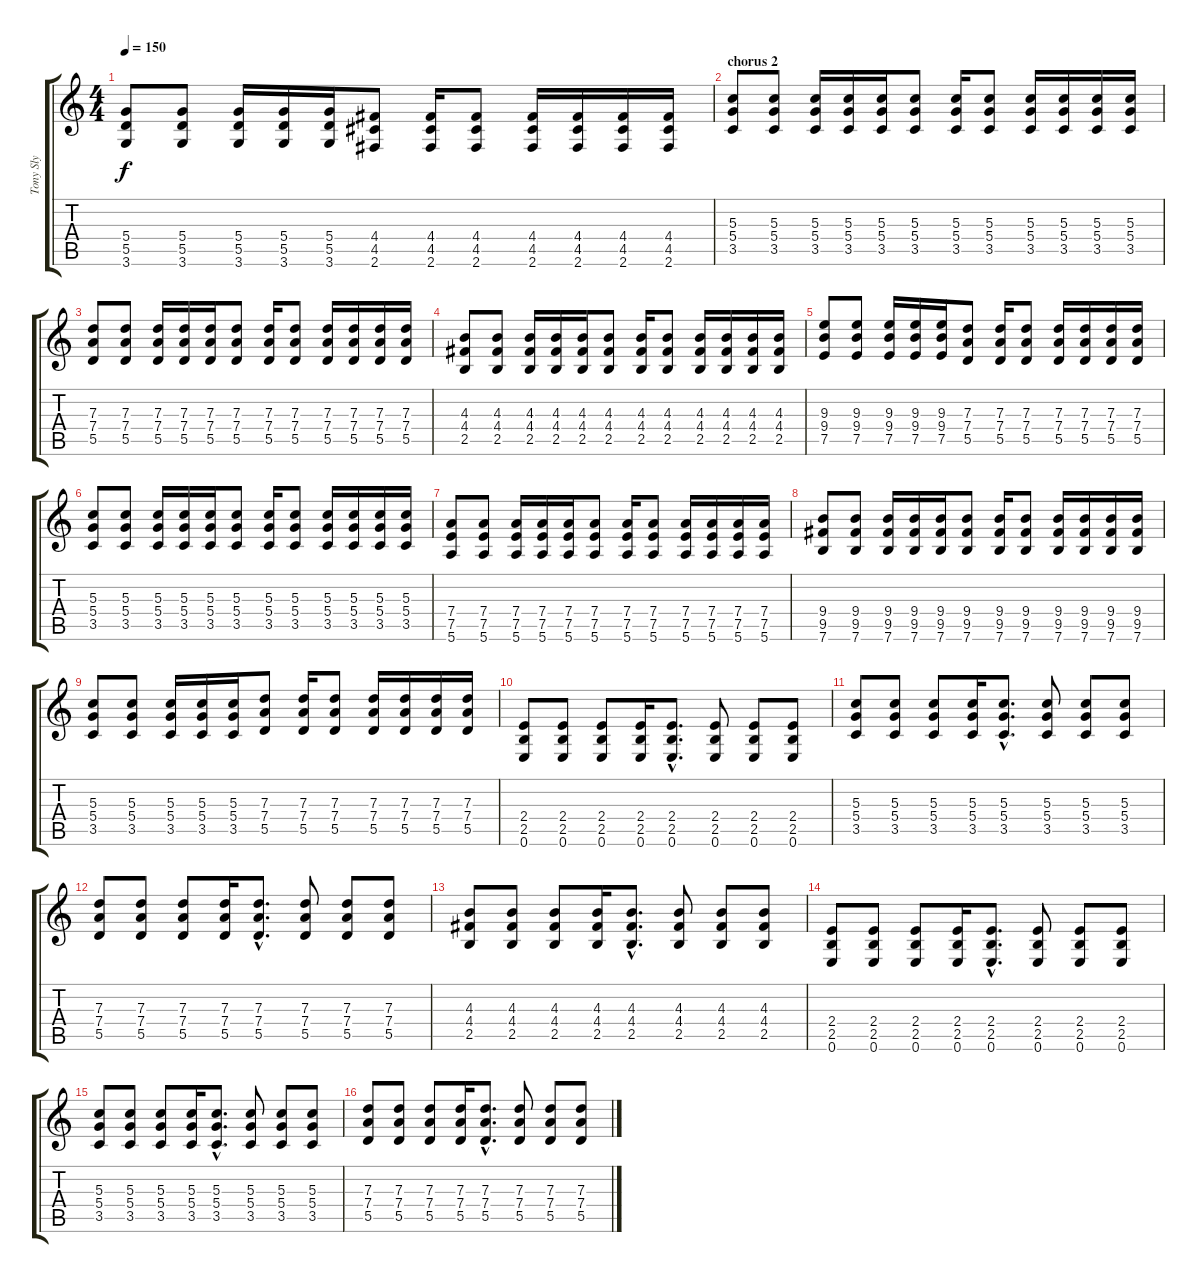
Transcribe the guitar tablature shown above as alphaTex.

\track ("Tony Sly" "Tony Sly") {instrument distortionguitar}
\staff {score tabs}
\tuning (E4 B3 G3 D3 A2 E2) {hide}
\ts (4 4)
\tempo 150
\clef g2
\ks c
(5.4 5.5 3.6).8{dy f} (5.4 5.5 3.6).8 (5.4 5.5 3.6).16 (5.4 5.5 3.6).16 (5.4 5.5 3.6).16 (4.4 4.5 2.6).8 (4.4 4.5 2.6).16 (4.4 4.5 2.6).8 (4.4 4.5 2.6).16 (4.4 4.5 2.6).16 (4.4 4.5 2.6).16 (4.4 4.5 2.6).16 |
\section ("" "chorus 2")
(5.3 5.4 3.5).8 (5.3 5.4 3.5).8 (5.3 5.4 3.5).16 (5.3 5.4 3.5).16 (5.3 5.4 3.5).16 (5.3 5.4 3.5).8 (5.3 5.4 3.5).16 (5.3 5.4 3.5).8 (5.3 5.4 3.5).16 (5.3 5.4 3.5).16 (5.3 5.4 3.5).16 (5.3 5.4 3.5).16 |
(7.3 7.4 5.5).8 (7.3 7.4 5.5).8 (7.3 7.4 5.5).16 (7.3 7.4 5.5).16 (7.3 7.4 5.5).16 (7.3 7.4 5.5).8 (7.3 7.4 5.5).16 (7.3 7.4 5.5).8 (7.3 7.4 5.5).16 (7.3 7.4 5.5).16 (7.3 7.4 5.5).16 (7.3 7.4 5.5).16 |
(4.3 4.4 2.5).8 (4.3 4.4 2.5).8 (4.3 4.4 2.5).16 (4.3 4.4 2.5).16 (4.3 4.4 2.5).16 (4.3 4.4 2.5).8 (4.3 4.4 2.5).16 (4.3 4.4 2.5).8 (4.3 4.4 2.5).16 (4.3 4.4 2.5).16 (4.3 4.4 2.5).16 (4.3 4.4 2.5).16 |
(9.3 9.4 7.5).8 (9.3 9.4 7.5).8 (9.3 9.4 7.5).16 (9.3 9.4 7.5).16 (9.3 9.4 7.5).16 (7.3 7.4 5.5).8 (7.3 7.4 5.5).16 (7.3 7.4 5.5).8 (7.3 7.4 5.5).16 (7.3 7.4 5.5).16 (7.3 7.4 5.5).16 (7.3 7.4 5.5).16 |
(5.3 5.4 3.5).8 (5.3 5.4 3.5).8 (5.3 5.4 3.5).16 (5.3 5.4 3.5).16 (5.3 5.4 3.5).16 (5.3 5.4 3.5).8 (5.3 5.4 3.5).16 (5.3 5.4 3.5).8 (5.3 5.4 3.5).16 (5.3 5.4 3.5).16 (5.3 5.4 3.5).16 (5.3 5.4 3.5).16 |
(7.4 7.5 5.6).8 (7.4 7.5 5.6).8 (7.4 7.5 5.6).16 (7.4 7.5 5.6).16 (7.4 7.5 5.6).16 (7.4 7.5 5.6).8 (7.4 7.5 5.6).16 (7.4 7.5 5.6).8 (7.4 7.5 5.6).16 (7.4 7.5 5.6).16 (7.4 7.5 5.6).16 (7.4 7.5 5.6).16 |
(9.4 9.5 7.6).8 (9.4 9.5 7.6).8 (9.4 9.5 7.6).16 (9.4 9.5 7.6).16 (9.4 9.5 7.6).16 (9.4 9.5 7.6).8 (9.4 9.5 7.6).16 (9.4 9.5 7.6).8 (9.4 9.5 7.6).16 (9.4 9.5 7.6).16 (9.4 9.5 7.6).16 (9.4 9.5 7.6).16 |
(5.3 5.4 3.5).8 (5.3 5.4 3.5).8 (5.3 5.4 3.5).16 (5.3 5.4 3.5).16 (5.3 5.4 3.5).16 (7.3 7.4 5.5).8 (7.3 7.4 5.5).16 (7.3 7.4 5.5).8 (7.3 7.4 5.5).16 (7.3 7.4 5.5).16 (7.3 7.4 5.5).16 (7.3 7.4 5.5).16 |
(2.4 2.5 0.6).8 (2.4 2.5 0.6).8 (2.4 2.5 0.6).8 (2.4 2.5 0.6).16 (2.4{hac} 2.5{hac} 0.6{hac}).8{d} (2.4 2.5 0.6).8 (2.4 2.5 0.6).8 (2.4 2.5 0.6).8 |
(5.3 5.4 3.5).8 (5.3 5.4 3.5).8 (5.3 5.4 3.5).8 (5.3 5.4 3.5).16 (5.3{hac} 5.4{hac} 3.5{hac}).8{d} (5.3 5.4 3.5).8 (5.3 5.4 3.5).8 (5.3 5.4 3.5).8 |
(7.3 7.4 5.5).8 (7.3 7.4 5.5).8 (7.3 7.4 5.5).8 (7.3 7.4 5.5).16 (7.3{hac} 7.4{hac} 5.5{hac}).8{d} (7.3 7.4 5.5).8 (7.3 7.4 5.5).8 (7.3 7.4 5.5).8 |
(4.3 4.4 2.5).8 (4.3 4.4 2.5).8 (4.3 4.4 2.5).8 (4.3 4.4 2.5).16 (4.3{hac} 4.4{hac} 2.5{hac}).8{d} (4.3 4.4 2.5).8 (4.3 4.4 2.5).8 (4.3 4.4 2.5).8 |
(2.4 2.5 0.6).8 (2.4 2.5 0.6).8 (2.4 2.5 0.6).8 (2.4 2.5 0.6).16 (2.4{hac} 2.5{hac} 0.6{hac}).8{d} (2.4 2.5 0.6).8 (2.4 2.5 0.6).8 (2.4 2.5 0.6).8 |
(5.3 5.4 3.5).8 (5.3 5.4 3.5).8 (5.3 5.4 3.5).8 (5.3 5.4 3.5).16 (5.3{hac} 5.4{hac} 3.5{hac}).8{d} (5.3 5.4 3.5).8 (5.3 5.4 3.5).8 (5.3 5.4 3.5).8 |
(7.3 7.4 5.5).8 (7.3 7.4 5.5).8 (7.3 7.4 5.5).8 (7.3 7.4 5.5).16 (7.3{hac} 7.4{hac} 5.5{hac}).8{d} (7.3 7.4 5.5).8 (7.3 7.4 5.5).8 (7.3 7.4 5.5).8
